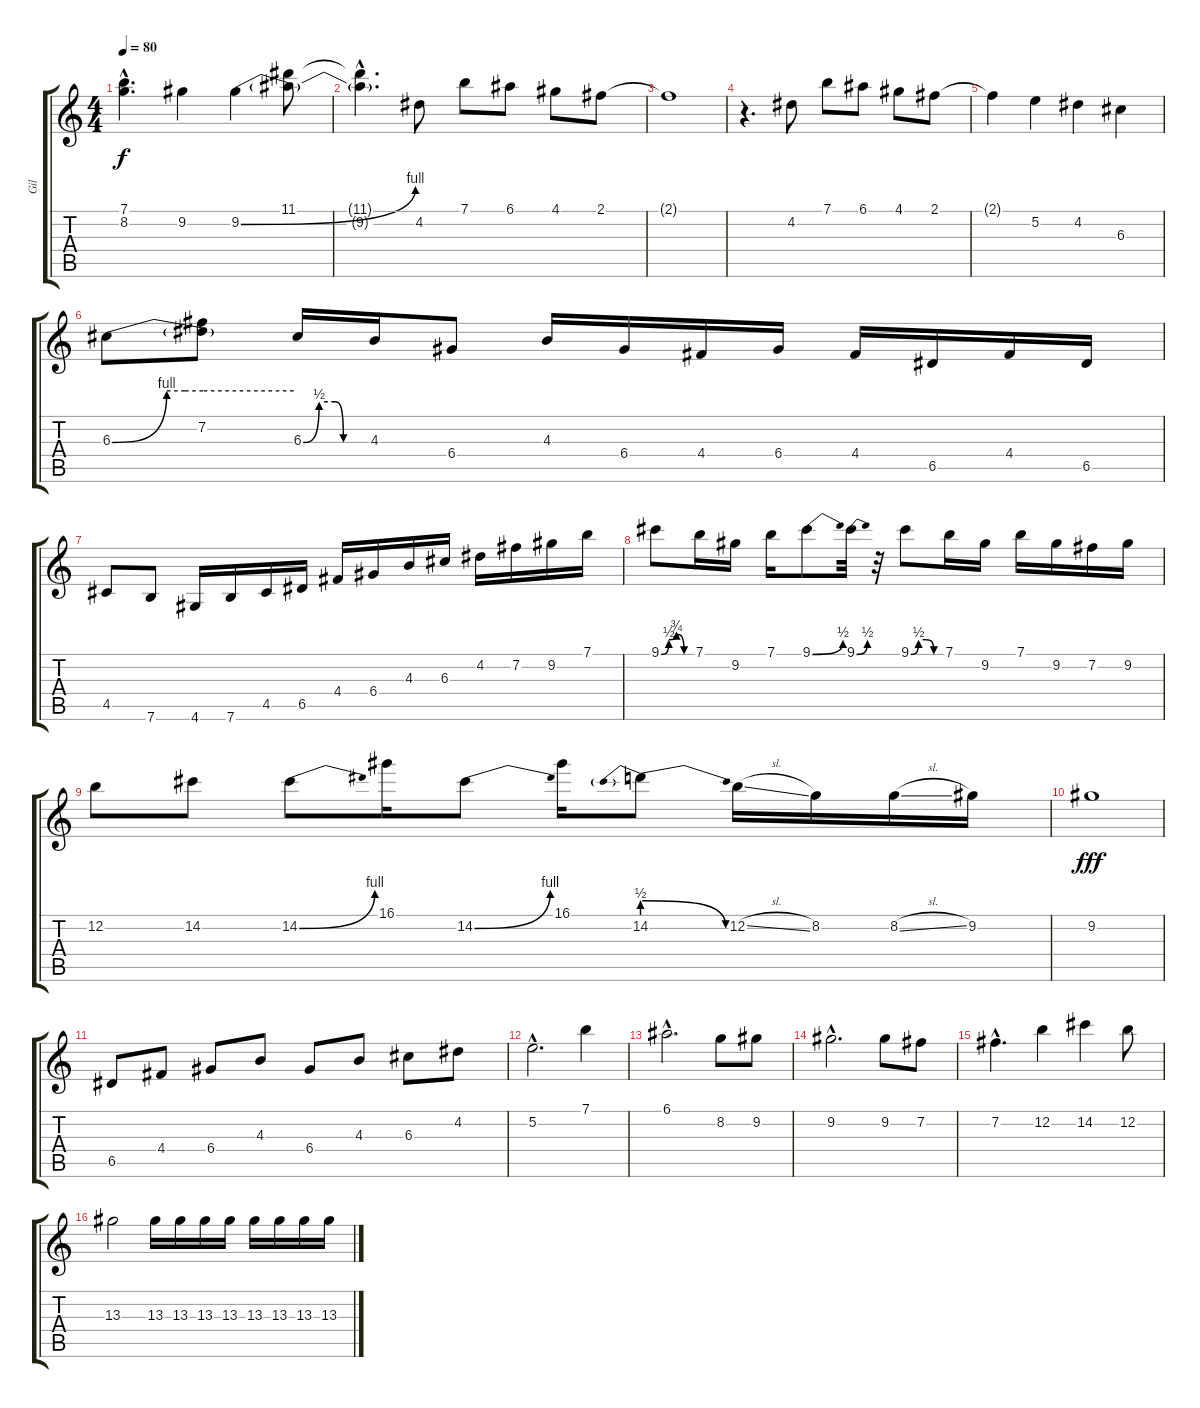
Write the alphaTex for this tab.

\track ("Gil" "Gil") {instrument overdrivenguitar}
\staff {score tabs}
\tuning (E4 B3 G3 D3 A2 E2) {hide}
\ts (4 4)
\tempo 80
\clef g2
\ks c
(7.1{hac t} 8.2{hac}).4{d dy f} 9.2.4 9.2{be (bend 0 0 60 4)}.4 (11.1 9.2{t}).8 |
(11.1{hac t} 9.2{hac t}).4{d} 4.2.8 7.1.8 6.1.8 4.1.8 2.1.8 |
2.1{t}.1 |
r.4{d} 4.2.8 7.1.8 6.1.8 4.1.8 2.1.8 |
2.1{t}.4 5.2.4 4.2.4 6.3.4 |
6.3{be (custom 0 0 18 4 24 4 30 4 60 4)}.8 (7.2 6.3{t}).8 6.3{be (custom 0 0 15 2 30 2 38 0 45 0 60 0)}.16 4.3.16 6.4.8 4.3.16 6.4.16 4.4.16 6.4.16 4.4.16 6.5.16 4.4.16 6.5.16 |
4.5.8 7.6.8 4.6.16 7.6.16 4.5.16 6.5.16 4.4.16 6.4.16 4.3.16 6.3.16 4.2.16 7.2.16 9.2.16 7.1.16 |
9.1{be (custom 0 0 15 2 30 3 45 0 60 0)}.8 7.1.16 9.2.16 7.1.16 9.1{be (bend 0 0 60 2)}.8 9.1{be (bend 0 0 60 2)}.32 r.32 9.1{be (custom 0 0 15 2 30 2 45 0 60 0)}.8 7.1.16 9.2.16 7.1.16 9.2.16 7.2.16 9.2.16 |
12.2.8 14.2.8 14.2{be (bend 0 0 60 4)}.8 16.1.16 14.2{be (bend 0 0 60 4)}.8 16.1.16 14.2{be (prebendrelease 0 2 60 0)}.8 12.2{sl}.16 8.2.16 8.2{sl}.16 9.2.16 |
9.2.1{dy fff} |
6.5.8 4.4.8 6.4.8 4.3.8 6.4.8 4.3.8 6.3.8 4.2.8 |
5.2{hac}.2{d} 7.1.4 |
6.1{hac}.2{d} 8.2.8 9.2.8 |
9.2{hac}.2{d} 9.2.8 7.2.8 |
7.2{hac}.4{d} 12.2.4 14.2.4 12.2.8 |
13.3.2 13.3.16 13.3.16 13.3.16 13.3.16 13.3.16 13.3.16 13.3.16 13.3.16
